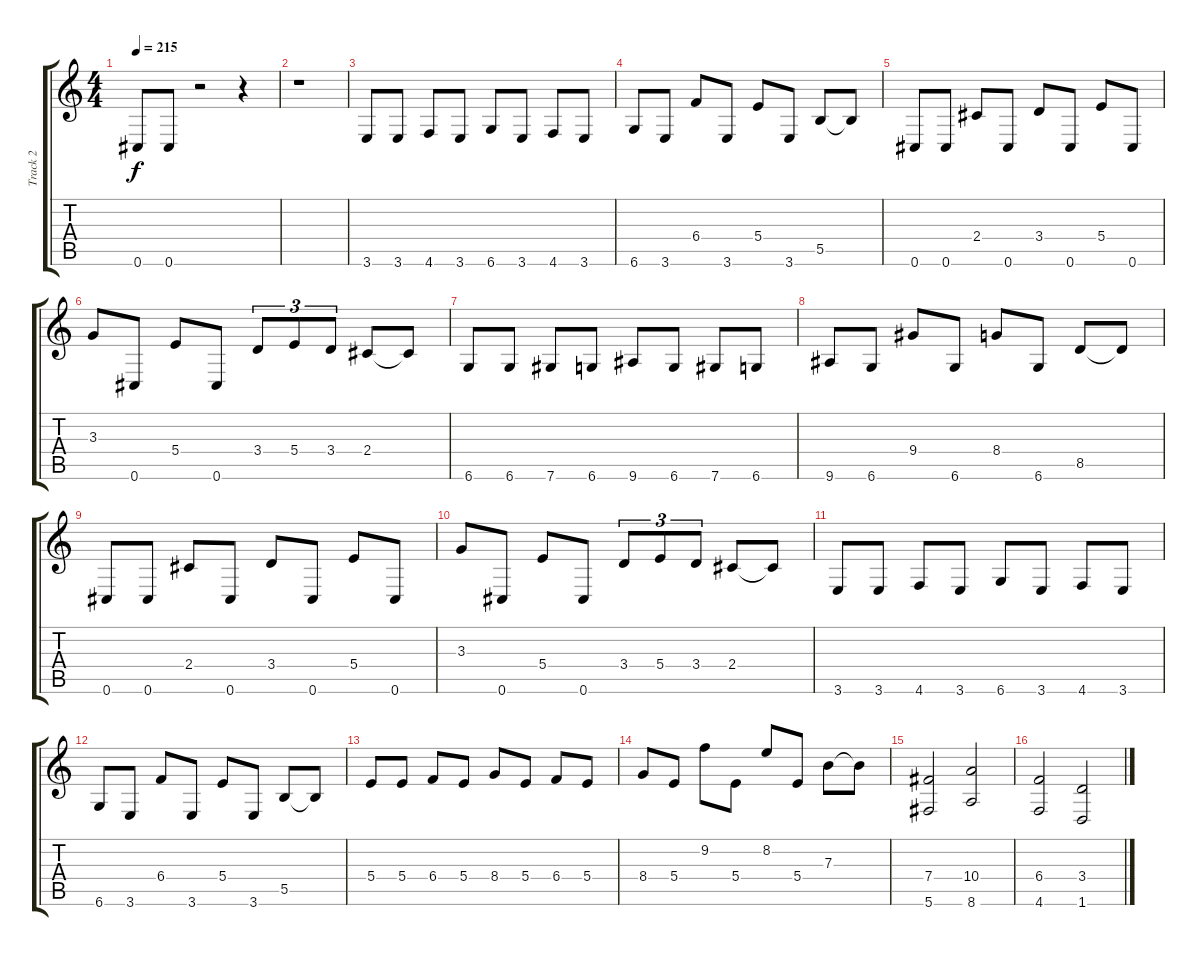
\track ("Track 2" "Track 2") {instrument distortionguitar}
\staff {score tabs}
\tuning (Db4 Ab3 E3 B2 Gb2 Db2) {hide}
\ts (4 4)
\tempo 215
\clef g2
\ks c
0.6.8{dy f} 0.6.8 r.2 r.4 |
r.1 |
3.6.8 3.6.8 4.6.8 3.6.8 6.6.8 3.6.8 4.6.8 3.6.8 |
6.6.8 3.6.8 6.4.8 3.6.8 5.4.8 3.6.8 5.5.8 5.5{t}.8 |
0.6.8{instrument distortionguitar} 0.6.8 2.4.8 0.6.8 3.4.8 0.6.8 5.4.8 0.6.8 |
3.3.8 0.6.8 5.4.8 0.6.8 3.4.8{tu (3 2)} 5.4.8{tu (3 2)} 3.4.8{tu (3 2)} 2.4.8 2.4{t}.8 |
6.6.8 6.6.8 7.6.8 6.6.8 9.6.8 6.6.8 7.6.8 6.6.8 |
9.6.8 6.6.8 9.4.8 6.6.8 8.4.8 6.6.8 8.5.8 8.5{t}.8 |
0.6.8 0.6.8 2.4.8 0.6.8 3.4.8 0.6.8 5.4.8 0.6.8 |
3.3.8 0.6.8 5.4.8 0.6.8 3.4.8{tu (3 2)} 5.4.8{tu (3 2)} 3.4.8{tu (3 2)} 2.4.8 2.4{t}.8 |
3.6.8 3.6.8 4.6.8 3.6.8 6.6.8 3.6.8 4.6.8 3.6.8 |
6.6.8 3.6.8 6.4.8 3.6.8 5.4.8 3.6.8 5.5.8 5.5{t}.8 |
5.4.8 5.4.8 6.4.8 5.4.8 8.4.8 5.4.8 6.4.8 5.4.8 |
8.4.8 5.4.8 9.2.8 5.4.8 8.2.8 5.4.8 7.3.8 7.3{t}.8 |
(7.4 5.6).2 (10.4 8.6).2 |
(6.4 4.6).2 (3.4 1.6).2
